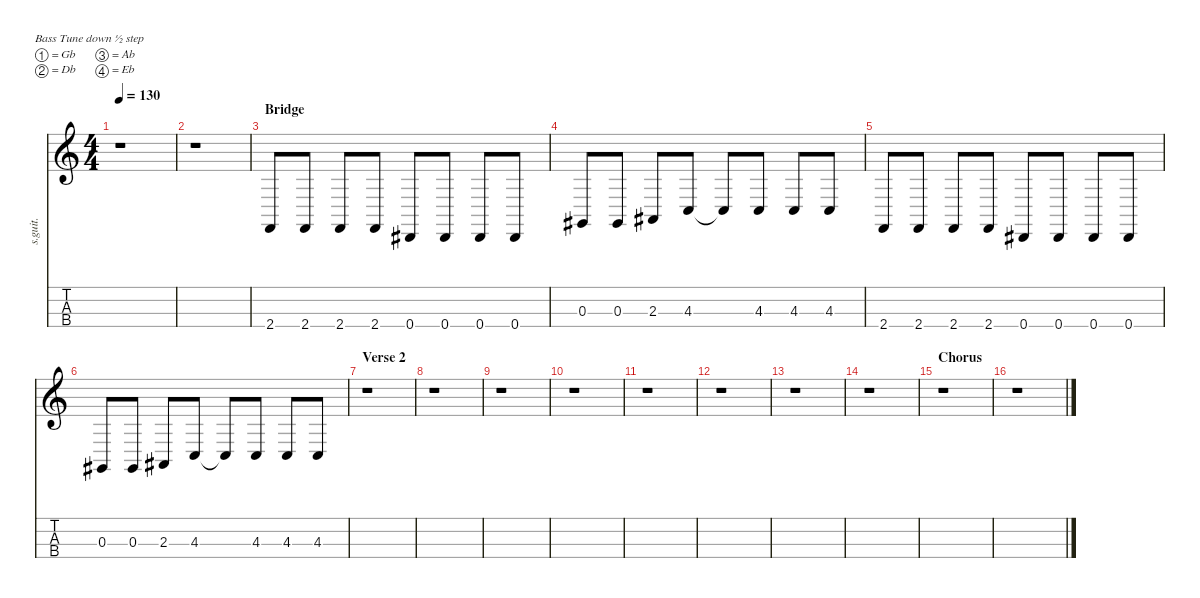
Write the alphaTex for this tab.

\defaultSystemsLayout 4
\hideDynamics
\bracketExtendMode nobrackets
\track ("Alex James - Bass Overdubs" "s.guit.") {instrument fretlessbass}
\staff {score tabs}
\tuning (Gb2 Db2 Ab1 Eb1)
\ts (4 4)
\tempo 130
\clef g2
\ks c
r.1{dy mf} |
r.1 |
\section ("" "Bridge")
2.4.8{lyrics (0 "") lyrics (1 "") lyrics (2 "") lyrics (3 "") lyrics (4 "")} 2.4.8{lyrics (0 "") lyrics (1 "") lyrics (2 "") lyrics (3 "") lyrics (4 "")} 2.4.8{lyrics (0 "") lyrics (1 "") lyrics (2 "") lyrics (3 "") lyrics (4 "")} 2.4.8{lyrics (0 "") lyrics (1 "") lyrics (2 "") lyrics (3 "") lyrics (4 "")} 0.4{acc #}.8{lyrics (0 "") lyrics (1 "") lyrics (2 "") lyrics (3 "") lyrics (4 "")} 0.4{acc #}.8{lyrics (0 "") lyrics (1 "") lyrics (2 "") lyrics (3 "") lyrics (4 "")} 0.4{acc #}.8{lyrics (0 "") lyrics (1 "") lyrics (2 "") lyrics (3 "") lyrics (4 "")} 0.4{acc #}.8{lyrics (0 "") lyrics (1 "") lyrics (2 "") lyrics (3 "") lyrics (4 "")} |
0.3{acc #}.8{lyrics (0 "") lyrics (1 "") lyrics (2 "") lyrics (3 "") lyrics (4 "")} 0.3{acc #}.8{lyrics (0 "") lyrics (1 "") lyrics (2 "") lyrics (3 "") lyrics (4 "")} 2.3{acc #}.8{lyrics (0 "") lyrics (1 "") lyrics (2 "") lyrics (3 "") lyrics (4 "")} 4.3.8{lyrics (0 "") lyrics (1 "") lyrics (2 "") lyrics (3 "") lyrics (4 "")} 4.3{t}.8{lyrics (0 "") lyrics (1 "") lyrics (2 "") lyrics (3 "") lyrics (4 "")} 4.3.8{lyrics (0 "") lyrics (1 "") lyrics (2 "") lyrics (3 "") lyrics (4 "")} 4.3.8{lyrics (0 "") lyrics (1 "") lyrics (2 "") lyrics (3 "") lyrics (4 "")} 4.3.8{lyrics (0 "") lyrics (1 "") lyrics (2 "") lyrics (3 "") lyrics (4 "")} |
2.4.8{lyrics (0 "") lyrics (1 "") lyrics (2 "") lyrics (3 "") lyrics (4 "")} 2.4.8{lyrics (0 "") lyrics (1 "") lyrics (2 "") lyrics (3 "") lyrics (4 "")} 2.4.8{lyrics (0 "") lyrics (1 "") lyrics (2 "") lyrics (3 "") lyrics (4 "")} 2.4.8{lyrics (0 "") lyrics (1 "") lyrics (2 "") lyrics (3 "") lyrics (4 "")} 0.4{acc #}.8{lyrics (0 "") lyrics (1 "") lyrics (2 "") lyrics (3 "") lyrics (4 "")} 0.4{acc #}.8{lyrics (0 "") lyrics (1 "") lyrics (2 "") lyrics (3 "") lyrics (4 "")} 0.4{acc #}.8{lyrics (0 "") lyrics (1 "") lyrics (2 "") lyrics (3 "") lyrics (4 "")} 0.4{acc #}.8{lyrics (0 "") lyrics (1 "") lyrics (2 "") lyrics (3 "") lyrics (4 "")} |
0.3{acc #}.8{lyrics (0 "") lyrics (1 "") lyrics (2 "") lyrics (3 "") lyrics (4 "")} 0.3{acc #}.8{lyrics (0 "") lyrics (1 "") lyrics (2 "") lyrics (3 "") lyrics (4 "")} 2.3{acc #}.8{lyrics (0 "") lyrics (1 "") lyrics (2 "") lyrics (3 "") lyrics (4 "")} 4.3.8{lyrics (0 "") lyrics (1 "") lyrics (2 "") lyrics (3 "") lyrics (4 "")} 4.3{t}.8{lyrics (0 "") lyrics (1 "") lyrics (2 "") lyrics (3 "") lyrics (4 "")} 4.3.8{lyrics (0 "") lyrics (1 "") lyrics (2 "") lyrics (3 "") lyrics (4 "")} 4.3.8{lyrics (0 "") lyrics (1 "") lyrics (2 "") lyrics (3 "") lyrics (4 "")} 4.3.8{lyrics (0 "") lyrics (1 "") lyrics (2 "") lyrics (3 "") lyrics (4 "")} |
\section ("" "Verse 2")
r.1 |
r.1 |
r.1 |
r.1 |
r.1 |
r.1 |
r.1 |
r.1 |
\section ("" "Chorus")
r.1 |
r.1
